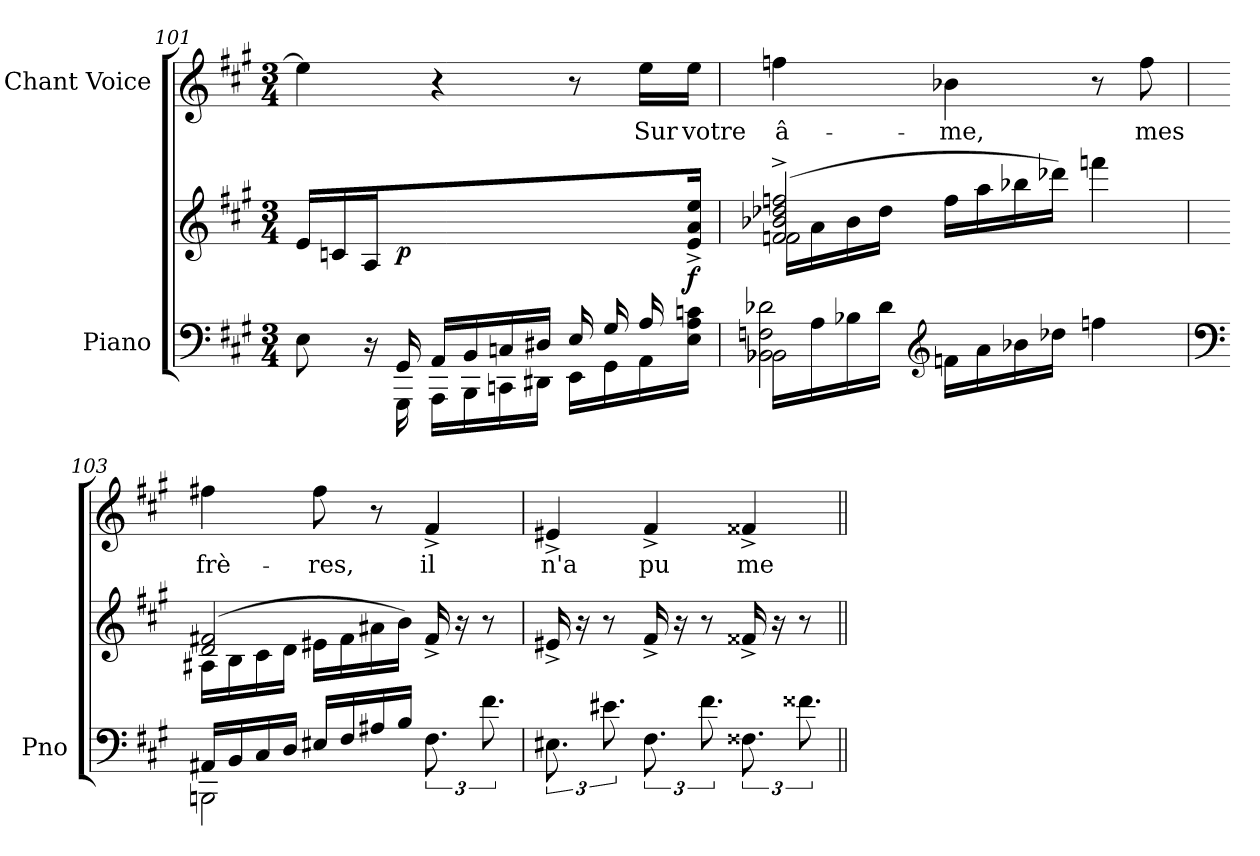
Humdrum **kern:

**kern	**kern	**dynam	**kern	**text
*part2	*part2	*part2	*part1	*part1
*staff3	*staff2	*staff2/3	*staff1	*staff1
*I"Piano	*	*	*I"Chant Voice	*
*I'Pno	*	*	*	*
*clefF4	*clefG2	*	*clefG2	*
*k[f#c#g#]	*k[f#c#g#]	*	*k[f#c#g#]	*
*M3/4	*M3/4	*	*M3/4	*
=101	=101	=101	=101	=101
*^	*	*	*	*
8.ryy	8E\	16e/LL	.	4ee\]	.
.	.	16cn/	.	.	.
.	16r	16A/JJ	.	.	.
!	!	!	!LO:DY:b	!	!
(>16GG#/	16GGG#\	2ryy	p	.	.
16AA/LL	16AAA\LL	.	.	4r	.
16BB/	16BBB\	.	.	.	.
16Cn/	16CCn\	.	.	.	.
16D#X/JJ	16DD#X\JJ	.	.	.	.
16E/LL	16EE\LL	.	.	8r	.
16G#/	16GG#\	.	.	.	.
16A/	16AA\	.	.	16ee\LL	Sur
!	!	!	!LO:DY:b	!	!
16ryy	16E\ 16A\ 16cn\JJ	16e\^> 16a\^> 16ee\^>JJ)	f	16ee\JJ	votre
=102	=102	=102	=102	=102	=102
*	*	*^	*	*	*
!LO:N:head=open	!LO:N:n=1:head=open	!	!LO:N:head=open	!	!	!
16BB-X\LL	2BB-\ 2Fn\ 2d-X\	(>2fn/^ 2b-X/^ 2dd-X/^ 2ffn/^	16f\LL	.	4ffn\	â-
16A\	.	.	16a\	.	.	.
16B-X\	.	.	16b-\	.	.	.
16d-\JJ	.	.	16dd-\JJ	.	.	.
*clefG2	*	*	*	*	*	*
16fn\LL	.	.	16ff\LL	.	4b-X\	-me,
16a\	.	.	16aa\	.	.	.
16b-X\	.	.	16bb-X\	.	.	.
16dd-X\JJ	.	.	16ddd-X\JJ)	.	.	.
4ffn\	4ryy	4fffn\	4ryy	.	8r	.
.	.	.	.	.	8ff\	mes
=103	=103	=103	=103	=103	=103	=103
*clefF4	*	*	*	*	*	*
16AA#X/LL	2BBBn\	(>2d/ 2f#X/	16A#X\LL	.	4ff#X\	frè-
16BB/	.	.	16B\	.	.	.
16C#/	.	.	16c#\	.	.	.
16D/JJ	.	.	16d\JJ	.	.	.
16E#X/LL	.	.	16e#X\LL	.	8ff#\	-res,
16F#/	.	.	16f#\	.	.	.
16A#X/	.	.	16a#X\	.	8r	.
16B/JJ	.	.	16b\JJ)	.	.	.
12.F#\	4ryy	16f#^/	4ryy	.	4f#^>/	il
.	.	16r	.	.	.	.
12.f#\	.	8r	.	.	.	.
*v	*v	*	*	*	*	*
*	*v	*v	*	*	*
=104	=104	=104	=104	=104
12.E#X\	16e#X^>/	.	4e#X^>/	n'a
.	16r	.	.	.
12.e#X\	8r	.	.	.
12.F#\	16f#^>/	.	4f#^>/	pu
.	16r	.	.	.
12.f#\	8r	.	.	.
12.F##X\	16f##X^>/	.	4f##X^>/	me
.	16r	.	.	.
12.f##X\	8r	.	.	.
=||	=||	=||	=||	=||
*-	*-	*-	*-	*-
